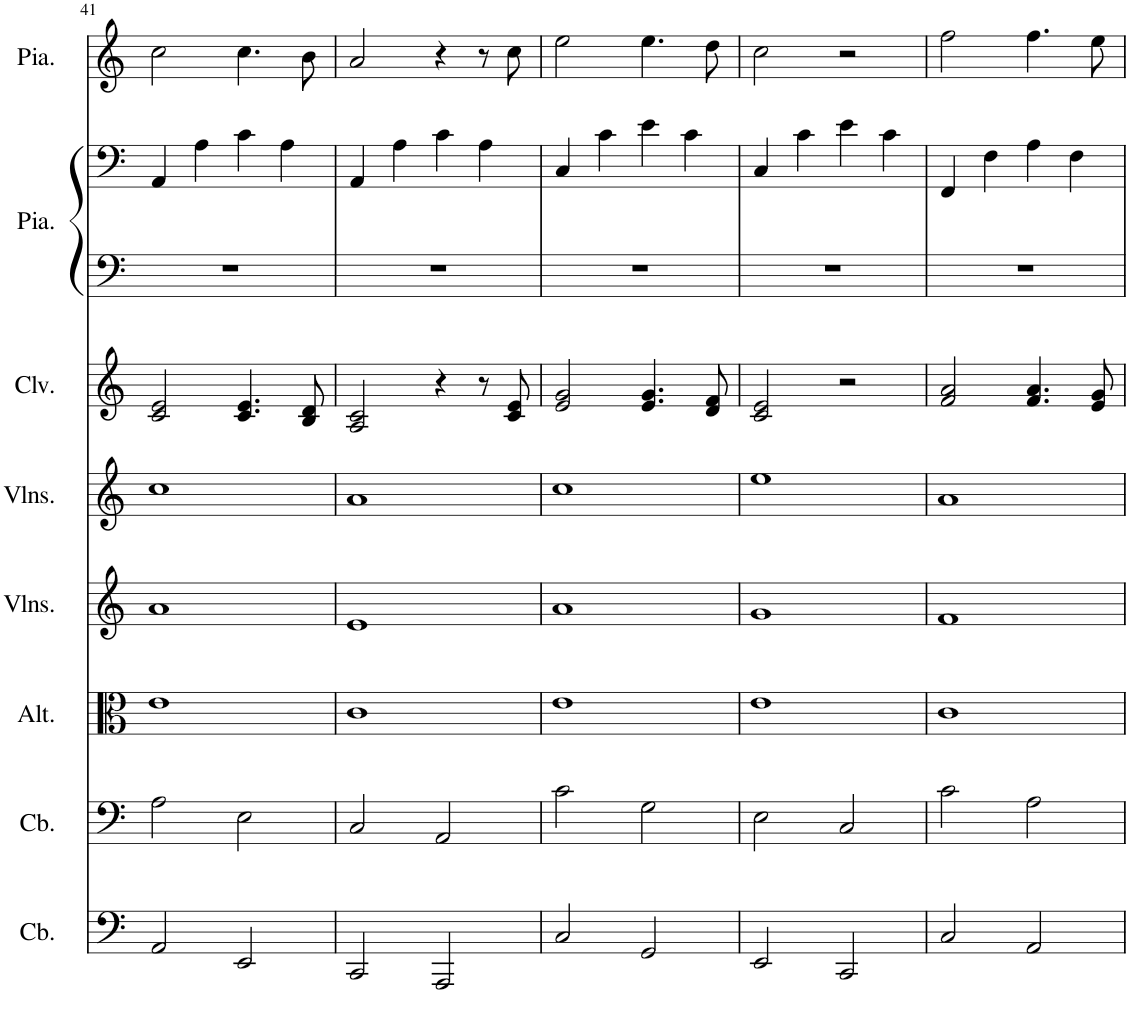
**kern	**kern	**kern	**kern	**kern	**kern	**kern	**kern	**kern
*part8	*part7	*part6	*part5	*part4	*part3	*part2	*part2	*part1
*staff9	*staff8	*staff7	*staff6	*staff5	*staff4	*staff3	*staff2	*staff1
*I"Contrebasse	*I"Contrebasse	*I"Altos	*I"Violons	*I"Violons	*I"Clavicorde	*I"Piano	*	*I"Piano, Ponkf
*I'Cb.	*I'Cb.	*I'Alt.	*I'Vlns.	*I'Vlns.	*I'Clv.	*I'Pia.	*	*I'Pia.
!!LO:PB:g=z
*clefF4	*clefF4	*clefC3	*clefG2	*clefG2	*clefG2	*clefF4	*clefF4	*clefG2
*Trd7c12	*Trd7c12	*	*	*	*	*	*	*
*k[]	*k[]	*k[]	*k[]	*k[]	*k[]	*k[]	*k[]	*k[]
*M4/4	*M4/4	*M4/4	*M4/4	*M4/4	*M4/4	*M4/4	*M4/4	*M4/4
=41	=41	=41	=41	=41	=41	=41	=41	=41
2AA/	2A\	1e	1a	1cc	2c/ 2e/	1r	4AA/	2cc\
.	.	.	.	.	.	.	4A\	.
2EE/	2E\	.	.	.	4.c/ 4.e/	.	4c\	4.cc\
.	.	.	.	.	.	.	4A\	.
.	.	.	.	.	8B/ 8d/	.	.	8b\
=42	=42	=42	=42	=42	=42	=42	=42	=42
2CC/	2C/	1c	1e	1a	2A/ 2c/	1r	4AA/	2a/
.	.	.	.	.	.	.	4A\	.
2AAA/	2AA/	.	.	.	4r	.	4c\	4r
.	.	.	.	.	8r	.	4A\	8r
.	.	.	.	.	8c/ 8e/	.	.	8cc\
=43	=43	=43	=43	=43	=43	=43	=43	=43
2C/	2c\	1e	1a	1cc	2e/ 2g/	1r	4C/	2ee\
.	.	.	.	.	.	.	4c\	.
2GG/	2G\	.	.	.	4.e/ 4.g/	.	4e\	4.ee\
.	.	.	.	.	.	.	4c\	.
.	.	.	.	.	8d/ 8f/	.	.	8dd\
=44	=44	=44	=44	=44	=44	=44	=44	=44
2EE/	2E\	1e	1g	1ee	2c/ 2e/	1r	4C/	2cc\
.	.	.	.	.	.	.	4c\	.
2CC/	2C/	.	.	.	2r	.	4e\	2r
.	.	.	.	.	.	.	4c\	.
=45	=45	=45	=45	=45	=45	=45	=45	=45
2C/	2c\	1c	1f	1a	2f/ 2a/	1r	4FF/	2ff\
.	.	.	.	.	.	.	4F\	.
2AA/	2A\	.	.	.	4.f/ 4.a/	.	4A\	4.ff\
.	.	.	.	.	.	.	4F\	.
.	.	.	.	.	8e/ 8g/	.	.	8ee\
=	=	=	=	=	=	=	=	=
*-	*-	*-	*-	*-	*-	*-	*-	*-
